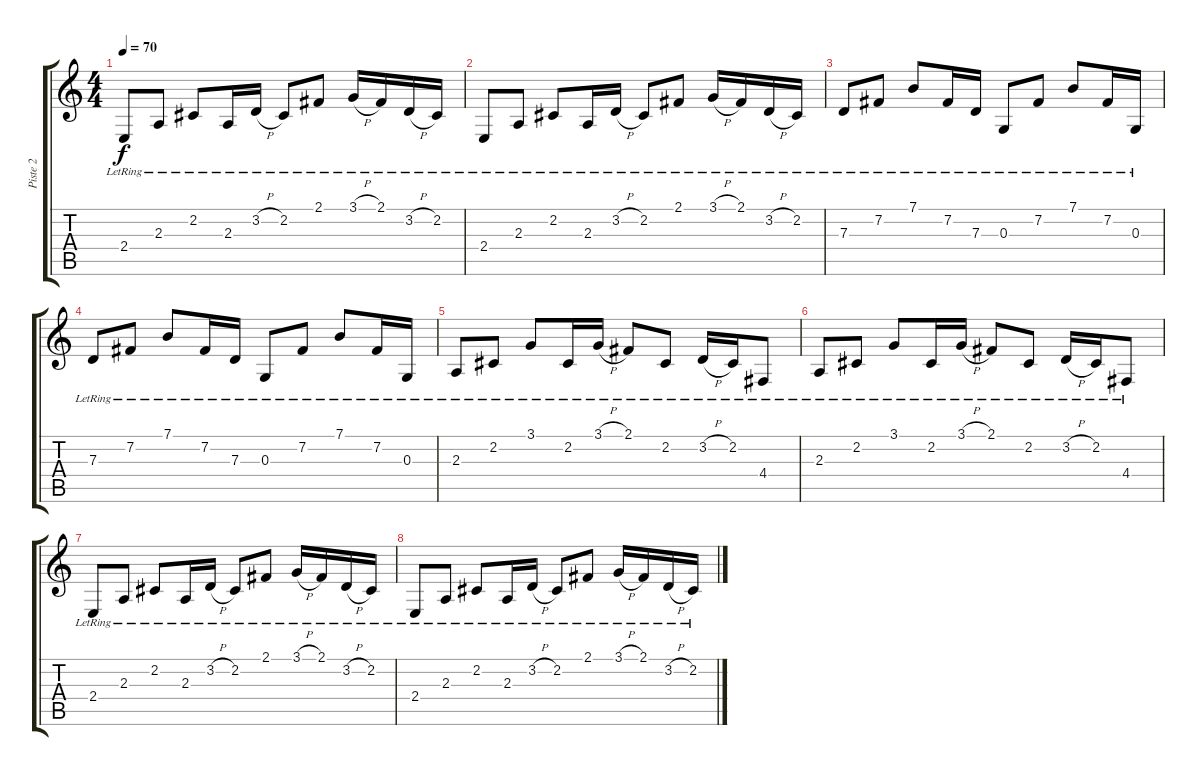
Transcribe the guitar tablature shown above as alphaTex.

\track ("Piste 2" "Piste 2") {instrument musicbox}
\staff {score tabs}
\tuning (E4 B3 G3 D3 A2 E2) {hide}
\ts (4 4)
\tempo 70
\clef g2
\ks c
2.4{lr}.8{dy f} 2.3{lr}.8 2.2{lr}.8 2.3{lr}.16 3.2{h lr}.16 2.2{lr}.8 2.1{lr}.8 3.1{h lr}.16 2.1{lr}.16 3.2{h lr}.16 2.2{lr}.16 |
2.4{lr}.8 2.3{lr}.8 2.2{lr}.8 2.3{lr}.16 3.2{h lr}.16 2.2{lr}.8 2.1{lr}.8 3.1{h lr}.16 2.1{lr}.16 3.2{h lr}.16 2.2{lr}.16 |
7.3{lr}.8 7.2{lr}.8 7.1{lr}.8 7.2{lr}.16 7.3{lr}.16 0.3{lr}.8 7.2{lr}.8 7.1{lr}.8 7.2{lr}.16 0.3{lr}.16 |
7.3{lr}.8 7.2{lr}.8 7.1{lr}.8 7.2{lr}.16 7.3{lr}.16 0.3{lr}.8 7.2{lr}.8 7.1{lr}.8 7.2{lr}.16 0.3{lr}.16 |
2.3{lr}.8 2.2{lr}.8 3.1{lr}.8 2.2{lr}.16 3.1{h lr}.16 2.1{lr}.8 2.2{lr}.8 3.2{h lr}.16 2.2{lr}.16 4.4{lr}.8 |
2.3{lr}.8 2.2{lr}.8 3.1{lr}.8 2.2{lr}.16 3.1{h lr}.16 2.1{lr}.8 2.2{lr}.8 3.2{h lr}.16 2.2{lr}.16 4.4{lr}.8 |
2.4{lr}.8 2.3{lr}.8 2.2{lr}.8 2.3{lr}.16 3.2{h lr}.16 2.2{lr}.8 2.1{lr}.8 3.1{h lr}.16 2.1{lr}.16 3.2{h lr}.16 2.2{lr}.16 |
2.4{lr}.8 2.3{lr}.8 2.2{lr}.8 2.3{lr}.16 3.2{h lr}.16 2.2{lr}.8 2.1{lr}.8 3.1{h lr}.16 2.1{lr}.16 3.2{h lr}.16 2.2{lr}.16
